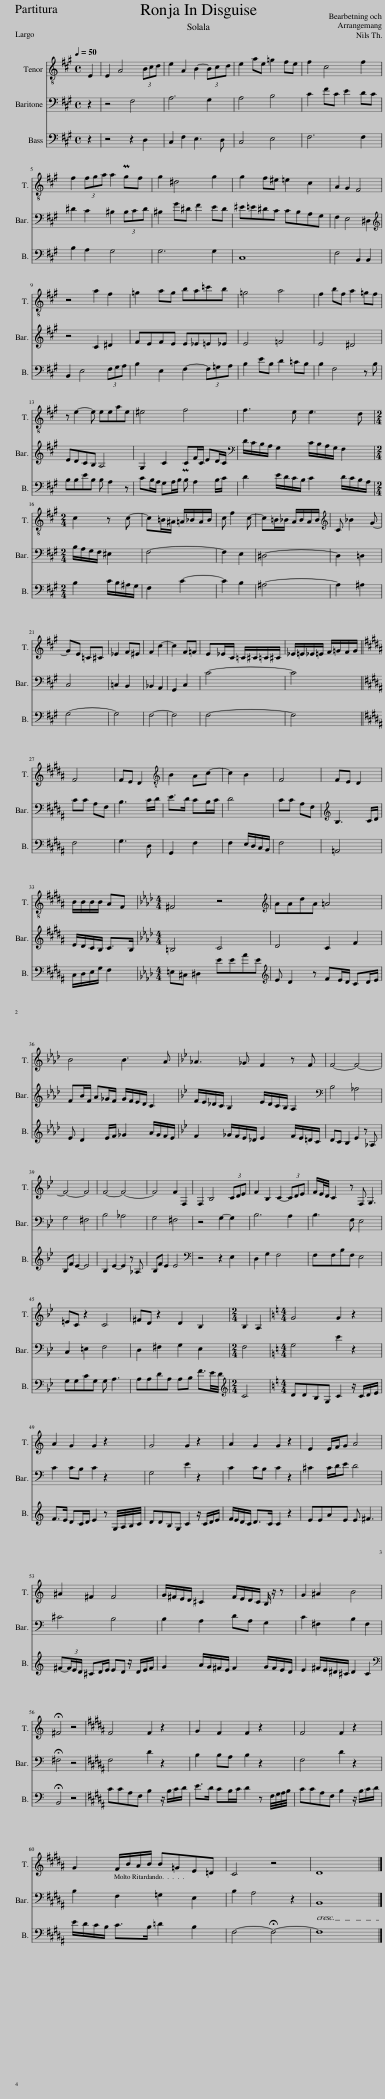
X:1
%%score 1 2 3
L:1/8
Q:1/4=50
M:4/4
I:linebreak $
K:A
V:1 treble-8
V:2 bass
V:3 bass
V:1
 E2 | E2 A4 (3Bcd | e2 A2 B2- (3Bcd | e2 ae =g2 fe | f2 c4 f2 |$ %5
 f2 (3fga a2 Pgf | g2 ^d4 g2 | g2 f^e =e2 c2 | A2 G2 F4 |$ z4 a2 f2 | %10
 =g2 ag ba=c'b | =g4 a4 | f2 bf a2 =gf |$ z e2- e eeae | ^e4 f4 | %15
 f3 e e3 d |$[M:2/4] c2 z c- | c=B/^A/ =A/_B/A/B/ | c f2 c- | c=B/_B/ A/B/A/B/ | %20
[K:treble] C _B2 G- |$ GE =C^C | _E2 F^E | F2 c2- | c2 F=F | %25
 E_E/C/ =C/^C/=C/^C/ | _E/=E/_E/=E/ F/=G/F/G/ ||$[K:B] F4 | FE D2 |[K:treble-8] B2 Ac- | %30
 c2 B2 | F4 | FE D2 |$ B/B/B/B/ AF |[K:Ab][M:4/4] ^F4 z4 | %35
[K:treble] AAdA =A4 |$ B4 B3 A |[K:Bb] _A3 _G F2 z F | F4- F4- |$ F4- F4 | %40
 F4- F4- | F4 F2 F,2 | F,2 B,4 (3CDE | F2 B,2 C2- (3CDE | F/E/4D/4 C2 z F, G,3 |$ %45
 =EC z2 C4 | ^FD z2 D2 B,2 |[M:2/4] B,2 A,2 |[K:C][M:4/4] G4 G2 z2 |$ A2 G2 G2 z2 | %50
 G4 G2 z2 | A2 G2 G2 z2 | E2 E/F/G A4 |$ ^A2 ^F2 F4 | G/^F/E/D/ ^C2 F/E/D/C/ B,/ z/ z | %55
 G2 ^A2 B4 |$ !fermata!^F4 z4 |[K:B] F4 F2 z2 | G2 F2 F2 z2 | F4 F2 z2 |$ %60
 G2 F/B/A/B/ B=GE=D | C4 z4 | D8 |] %63
V:2
 z2 | z4 F,4 | A,6 G,2 | A,4 B,4 | C2 FC E2 DC |$ %5
 ^D2 C2 ^B,2 (3B,CD | ^B,2 G^D F2 ED | ^E=E^DC CB,A,G, | F,2 E,4 ^D,2 |$[K:treble] z4 C2 ^D2 | %10
 FEFE E_E=E_E | E4 =F4 | E4 ^D4 |$ EDCB, A,4 | G,2 C2 CF/C/ ED/C/ | %15
[K:bass] D/C/B,/A,/ G,2 C/B,/A,/G,/ F,2 |$[M:2/4] B,/A,/G,/F,/ ^E,2 | F,4- | F,2 E,2 | ^D,4- | %20
 D,2 =D,2 |$ C,4 | =C,2 B,,2 | _B,,2 A,,2 | G,,2 C,2 | %25
 C4- | C4 ||$[K:B] CC A,F, | B,3 C/D/ | E>D CB,/C/ | %30
 D4 | CC A,F, |[K:treble] B,3 C/D/ |$ E/D/C/B,/ C>B, |[K:Ab][M:4/4] =B,4 C4 | %35
 D4 C2 F2 |$ FB/F/ A_G/F/ G/F/E/D/ C2 |[K:Bb] F/E/_D/C/ B,2 E/D/C/B,/ A,2 |[K:bass] B,4 _A,4 |$ G,4 ^F,4 | %40
 B,4 _A,4 | G,4 ^F,4 | z4 G,2- G,2 | B,6 A,2 | B,3 F, E,4 |$ %45
 C,2 =E,2 F,4 | D,2 ^F,2 G,2 E,2 |[M:2/4] F,4 |[K:C][M:4/4] G,4 E2 z2 |$ C2 CB, C2 z2 | %50
 G,4 E2 z2 | C2 CB, C2 z2 | ^C2 C/D/E D4 |$ ^C4 B,4 | B,2 A,2 DA, G,2 | %55
 C2 ^F,2 B,2 F,2 |$ !fermata!^F,4 z4 |[K:B] F,4 D2 z2 | B,2 B,A, B,2 z2 | F,4 D2 z2 |$ %60
 B,2 F,2 =G,2 E,2 | B,2 A,4 z2 | B,,8 |] %63
V:3
 z2 | z4 z2 D,2 | C,2 F,2 E,3 D, | C,4 E,4 | F,6 F,2 |$ %5
 B,2 A,2 G,4 | G,6 G,2 | C,8 | F,4 B,,2 B,,2 |$ B,,2 E,4 (3F,G,A, | %10
 B,2 E,2 F,2- (3F,=G,A, | B,2 EB, D2 =CB, | B,2 F,4 z B, |$ B,B,EB, B, A,2 z | CB,/A,/ G,A,/B,/ PB, A,2 B,/C/ | %15
 D2 E/D/C/B,/ C2 D/C/B,/A,/ |$[M:2/4] B,2 C/B,/^A,/G,/ | F,2 C2- | C2 B,2 | ^A,4- | %20
 A,2 ^A,2 |$ G,4- | G,4 | F,4- | F,4 | %25
 F,4- | F,4 ||$[K:B] F,4 | G,3 D, | G,,2 F,2 | %30
 F,2 E,/D,/C,/B,,/ | F,4 | =A,,4 |$ C,/D,/E,/G,/ F,2 |[K:Ab][M:4/4] =E,^C, ^D,2 EEAE | %35
[K:treble] E D2 z FE/D/ CD/E/ |$ E D2 E/F/ _G2 A/G/F/E/ |[K:Bb] F2 _G/F/E/_D/ E2 F/E/=D/C/ | DC B,2 E2 z _A, |$ B,F E2- E4 | %40
 B,2 E2- E2 z _A, | B,F E2 E4 |[K:bass] z4 z2 E,2 | D,2 G,2 F,4 | F,F,B,F, E,4 |$ %45
 G,G,CG, G, A,3 | A,A,DA, A,B, F3/2E/4D/4 |[M:2/4][K:treble] C4 |[K:C][M:4/4] DDB,G, C2 z/ C/D/E/ |$ F>E DC/D/ E2 z G,/4A,/4B,/4C/4 | %50
 DDB,G, C2 z/ C/D/E/ | F/E/D/C/ D>C C2 z2 | EEAE E ^F3 |$ ^F-(3F/E/D/ ^CD/E/ ED z/ D/E/F/ | G2 A/G/^F/E/ F2 G/F/E/D/ | %55
 E2 ^F/E/^D/^C/ D2 C2 |$[K:bass] !fermata!B,,4 z4 |[K:B] CCA,F, B,2 z/ B,/C/D/ | E>D CB,/C/ D2 z F,/4G,/4A,/4B,/4 | CCA,F, B,2 z/ B,/C/D/ |$ %60
 E/D/C/B,/ C>B, =D2 B,2 | F,4- !fermata!F,4- | F,8 |] %63
